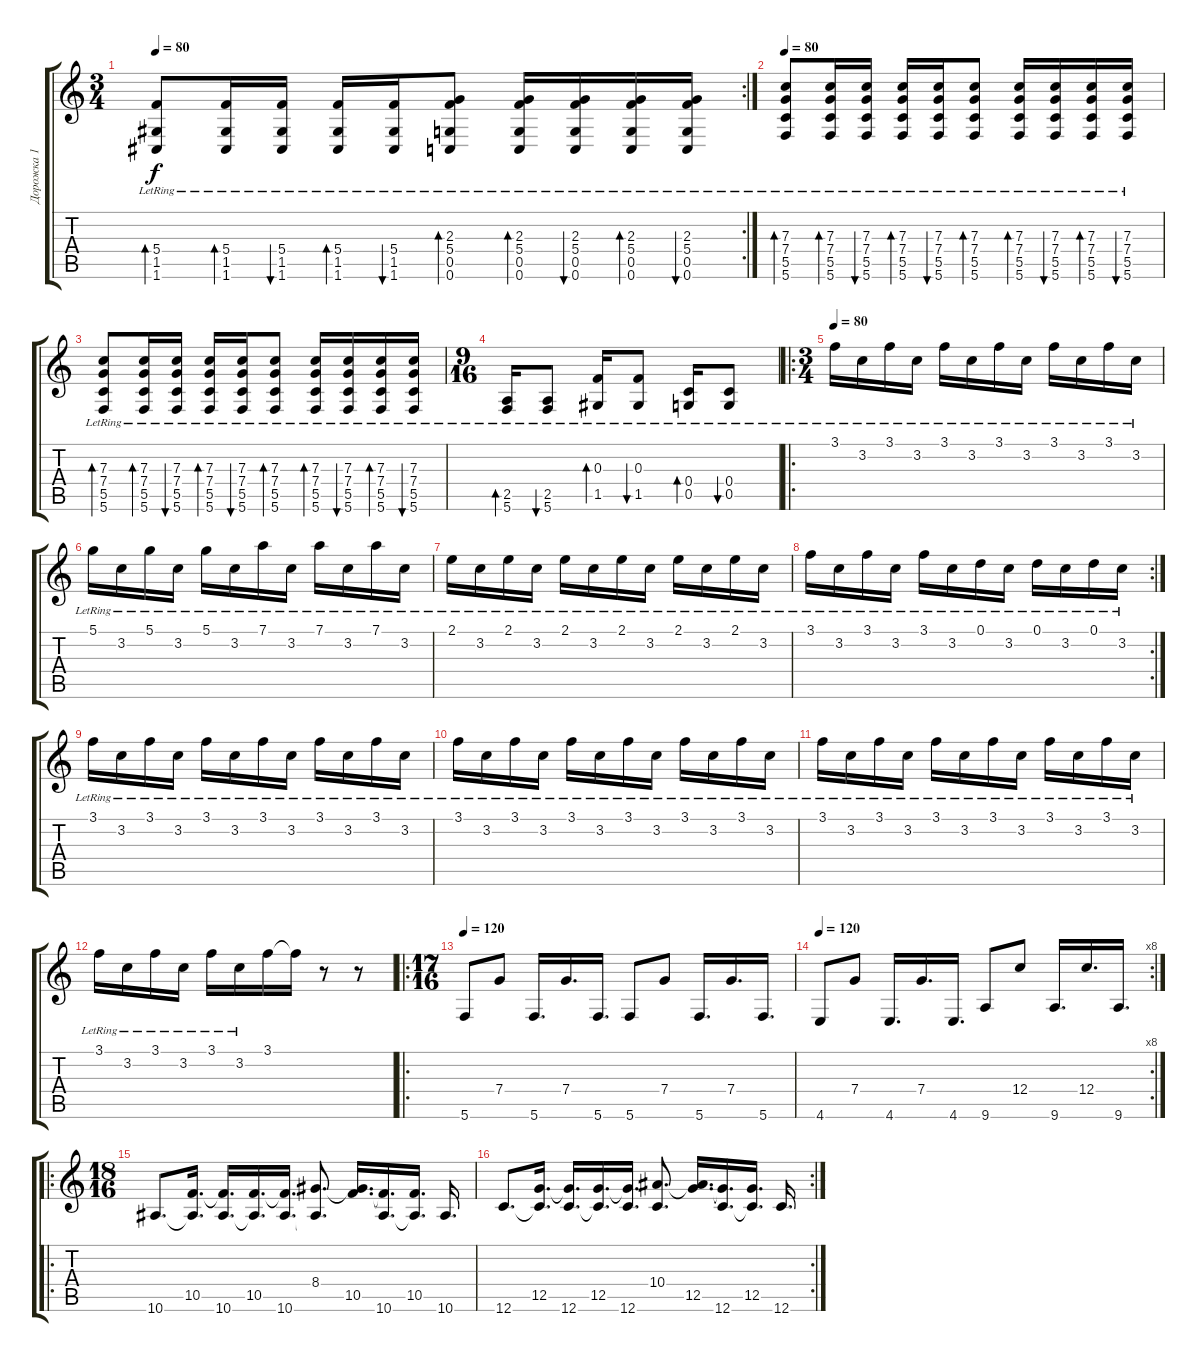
\track ("Дорожка 1" "Дорожка 1") {instrument overdrivenguitar}
\staff {score tabs}
\tuning (D4 A3 F3 C3 G2 C2) {hide}
\rc 2
\ts (3 4)
\tempo 80
\clef g2
\ks c
(5.4{lr} 1.5{lr} 1.6{lr}).8{bd 120 dy f volume 13 balance 8 instrument acousticguitarsteel} (5.4{lr} 1.5{lr} 1.6{lr}).16{bd 120} (5.4{lr} 1.5{lr} 1.6{lr}).16{bu 120} (5.4{lr} 1.5{lr} 1.6{lr}).16{bd 120} (5.4{lr} 1.5{lr} 1.6{lr}).16{bu 120} (2.3{lr} 5.4{lr} 0.5{lr} 0.6{lr}).8{bd 120} (2.3{lr} 5.4{lr} 0.5{lr} 0.6{lr}).16{bd 120} (2.3{lr} 5.4{lr} 0.5{lr} 0.6{lr}).16{bu 120} (2.3{lr} 5.4{lr} 0.5{lr} 0.6{lr}).16{bd 120} (2.3{lr} 5.4{lr} 0.5{lr} 0.6{lr}).16{bu 120} |
\tempo 80
(7.3{lr} 7.4{lr} 5.5{lr} 5.6{lr}).8{bd 120 volume 13 balance 8 instrument acousticguitarsteel} (7.3{lr} 7.4{lr} 5.5{lr} 5.6{lr}).16{bd 120} (7.3{lr} 7.4{lr} 5.5{lr} 5.6{lr}).16{bu 120} (7.3{lr} 7.4{lr} 5.5{lr} 5.6{lr}).16{bd 120} (7.3{lr} 7.4{lr} 5.5{lr} 5.6{lr}).16{bu 120} (7.3{lr} 7.4{lr} 5.5{lr} 5.6{lr}).8{bd 120} (7.3{lr} 7.4{lr} 5.5{lr} 5.6{lr}).16{bd 120} (7.3{lr} 7.4{lr} 5.5{lr} 5.6{lr}).16{bu 120} (7.3{lr} 7.4{lr} 5.5{lr} 5.6{lr}).16{bd 120} (7.3{lr} 7.4{lr} 5.5{lr} 5.6{lr}).16{bu 120} |
(7.3{lr} 7.4{lr} 5.5{lr} 5.6{lr}).8{bd 120 volume 13 balance 8 instrument acousticguitarsteel} (7.3{lr} 7.4{lr} 5.5{lr} 5.6{lr}).16{bd 120} (7.3{lr} 7.4{lr} 5.5{lr} 5.6{lr}).16{bu 120} (7.3{lr} 7.4{lr} 5.5{lr} 5.6{lr}).16{bd 120} (7.3{lr} 7.4{lr} 5.5{lr} 5.6{lr}).16{bu 120} (7.3{lr} 7.4{lr} 5.5{lr} 5.6{lr}).8{bd 120} (7.3{lr} 7.4{lr} 5.5{lr} 5.6{lr}).16{bd 120} (7.3{lr} 7.4{lr} 5.5{lr} 5.6{lr}).16{bu 120} (7.3{lr} 7.4{lr} 5.5{lr} 5.6{lr}).16{bd 120} (7.3{lr} 7.4{lr} 5.5{lr} 5.6{lr}).16{bu 120} |
\ts (9 16)
(2.5{lr} 5.6{lr}).16{bd 120} (2.5{lr} 5.6{lr}).8{bu 120} (0.3{lr} 1.5{lr}).16{bd 120} (0.3{lr} 1.5{lr}).8{bu 120} (0.4{lr} 0.5{lr}).16{bd 120} (0.4{lr} 0.5{lr}).8{bu 120} |
\ro
\ts (3 4)
\tempo 80
3.1{lr}.16{volume 12 instrument overdrivenguitar} 3.2{lr}.16 3.1{lr}.16 3.2{lr}.16 3.1{lr}.16 3.2{lr}.16 3.1{lr}.16 3.2{lr}.16 3.1{lr}.16 3.2{lr}.16 3.1{lr}.16 3.2{lr}.16 |
5.1{lr}.16 3.2{lr}.16 5.1{lr}.16 3.2{lr}.16 5.1{lr}.16 3.2{lr}.16 7.1{lr}.16 3.2{lr}.16 7.1{lr}.16 3.2{lr}.16 7.1{lr}.16 3.2{lr}.16 |
2.1{lr}.16 3.2{lr}.16 2.1{lr}.16 3.2{lr}.16 2.1{lr}.16 3.2{lr}.16 2.1{lr}.16 3.2{lr}.16 2.1{lr}.16 3.2{lr}.16 2.1{lr}.16 3.2{lr}.16 |
\rc 2
3.1{lr}.16 3.2{lr}.16 3.1{lr}.16 3.2{lr}.16 3.1{lr}.16 3.2{lr}.16 0.1{lr}.16 3.2{lr}.16 0.1{lr}.16 3.2{lr}.16 0.1{lr}.16 3.2{lr}.16 |
3.1{lr}.16{volume 12 instrument overdrivenguitar} 3.2{lr}.16 3.1{lr}.16 3.2{lr}.16 3.1{lr}.16 3.2{lr}.16 3.1{lr}.16 3.2{lr}.16 3.1{lr}.16 3.2{lr}.16 3.1{lr}.16 3.2{lr}.16 |
3.1{lr}.16{volume 12 instrument overdrivenguitar} 3.2{lr}.16 3.1{lr}.16 3.2{lr}.16 3.1{lr}.16 3.2{lr}.16 3.1{lr}.16 3.2{lr}.16 3.1{lr}.16 3.2{lr}.16 3.1{lr}.16 3.2{lr}.16 |
3.1{lr}.16{volume 12 instrument overdrivenguitar} 3.2{lr}.16 3.1{lr}.16 3.2{lr}.16 3.1{lr}.16 3.2{lr}.16 3.1{lr}.16 3.2{lr}.16 3.1{lr}.16 3.2{lr}.16 3.1{lr}.16 3.2{lr}.16 |
3.1{lr}.16{volume 12 instrument overdrivenguitar} 3.2{lr}.16 3.1{lr}.16 3.2{lr}.16 3.1{lr}.16 3.2{lr}.16 3.1.16 3.1{t}.16 r.8 r.8 |
\ro
\ts (17 16)
\tempo 120
5.6.8{volume 16 instrument overdrivenguitar} 7.4.8 5.6.16{d} 7.4.16{d} 5.6.16{d} 5.6.8 7.4.8 5.6.16{d} 7.4.16{d} 5.6.16{d} |
\rc 8
\tempo 120
4.6.8{volume 16 instrument overdrivenguitar} 7.4.8 4.6.16{d} 7.4.16{d} 4.6.16{d} 9.6.8 12.4.8 9.6.16{d} 12.4.16{d} 9.6.16{d} |
\ro
\ts (18 16)
10.6.8{d} (10.5 10.6{t}).16{d} (10.5{t} 10.6).16{d} (10.5 10.6{t}).16{d} (10.5{t} 10.6).16{d} (8.4 10.6{t}).8{d} (8.4{t} 10.5).16{d} (10.5{t} 10.6).16{d} (10.5 10.6{t}).16{d} 10.6.16{d} |
\rc 2
12.6.8{d} (12.5 12.6{t}).16{d} (12.5{t} 12.6).16{d} (12.5 12.6{t}).16{d} (12.5{t} 12.6).16{d} (10.4 12.6{t}).8{d} (10.4{t} 12.5).16{d} (12.5{t} 12.6).16{d} (12.5 12.6{t}).16{d} 12.6.16{d}
